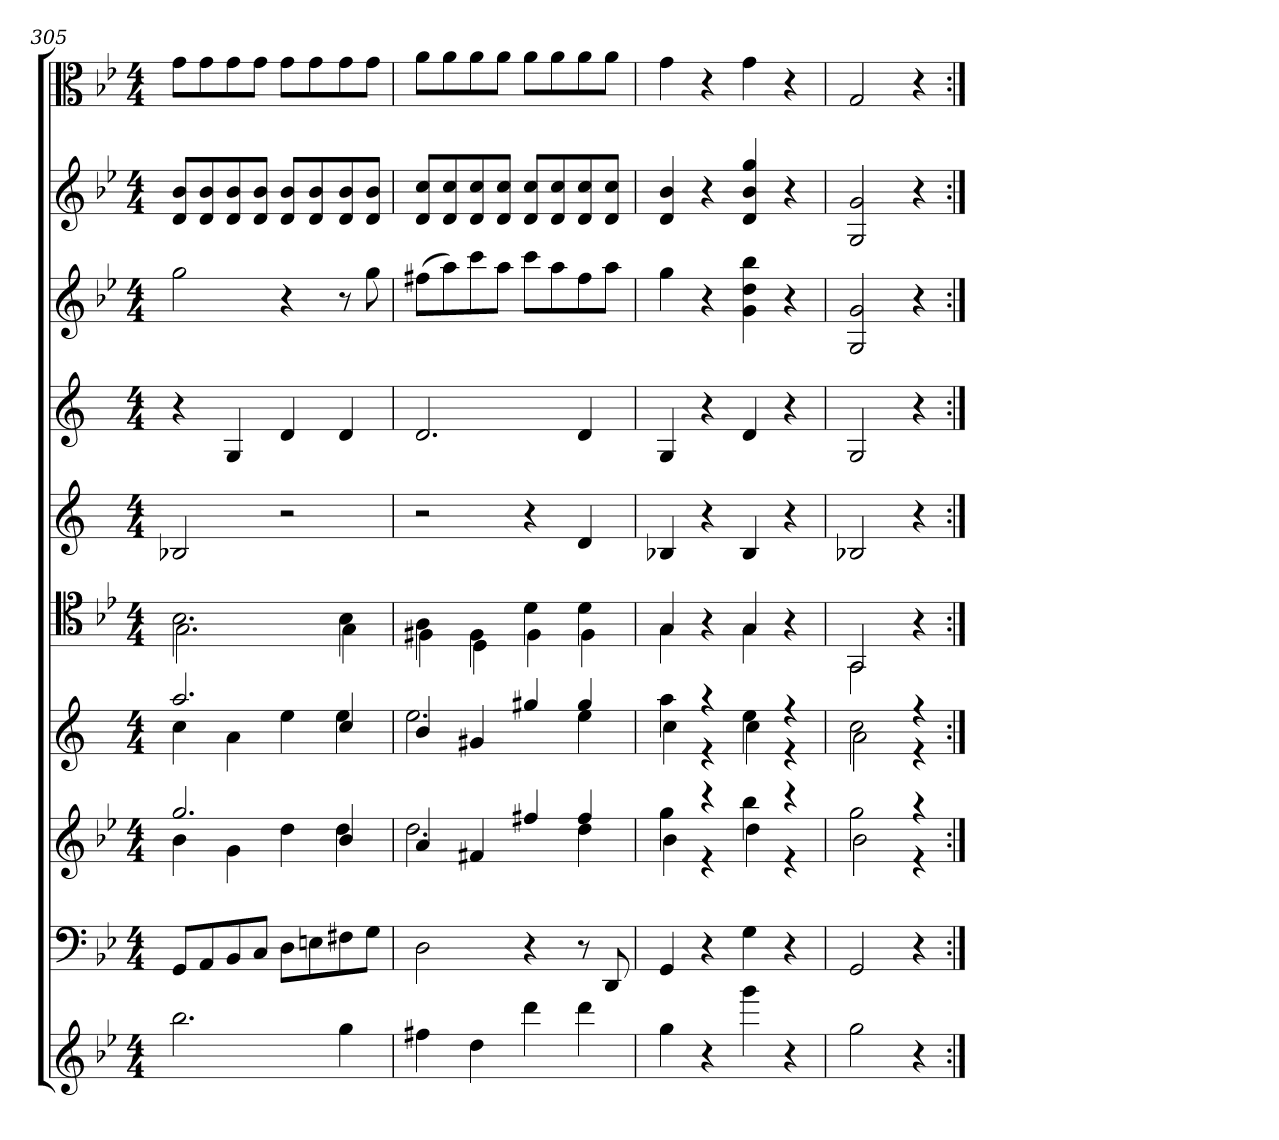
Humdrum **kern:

**kern	**kern	**kern	**kern	**kern	**kern	**kern	**kern	**kern	**kern
*part10	*part9	*part8	*part7	*part6	*part5	*part4	*part3	*part2	*part1
*staff10	*staff9	*staff8	*staff7	*staff6	*staff5	*staff4	*staff3	*staff2	*staff1
*clefG2	*clefF4	*clefG2	*clefG2	*clefC4	*clefG2	*clefG2	*clefG2	*clefG2	*clefC3
*k[b-e-]	*k[b-e-]	*k[b-e-]	*k[]	*k[b-e-]	*k[]	*k[]	*k[b-e-]	*k[b-e-]	*k[b-e-]
*g:	*g:	*g:	*	*g:	*	*	*g:	*g:	*g:
*M4/4	*M4/4	*M4/4	*M4/4	*M4/4	*M4/4	*M4/4	*M4/4	*M4/4	*M4/4
=305	=305	=305	=305	=305	=305	=305	=305	=305	=305
*	*	*^	*^	*^	*	*	*	*	*
2.bb-\	8GG/L	2.gg/	4b-\	2.aa/	4cc\	2.B-\	2.G\	2B-X/	4r	2gg\	8d/ 8b-/L	8g\L
.	8AA/	.	.	.	.	.	.	.	.	.	8d/ 8b-/	8g\
.	8BB-/	.	4g\	.	4a\	.	.	.	4G/	.	8d/ 8b-/	8g\
.	8C/J	.	.	.	.	.	.	.	.	.	8d/ 8b-/J	8g\J
.	8D\L	.	4dd\	.	4ee\	.	.	2r	4d/	4r	8d/ 8b-/L	8g\L
.	8En\	.	.	.	.	.	.	.	.	.	8d/ 8b-/	8g\
4gg\	8F#X\	4b-/	4dd\	4cc/	4ee\	4B-\	4G\	.	4d/	8r	8d/ 8b-/	8g\
.	8G\J	.	.	.	.	.	.	.	.	8gg\	8d/ 8b-/J	8g\J
=306	=306	=306	=306	=306	=306	=306	=306	=306	=306	=306	=306	=306
4ff#X\	2D\	4a/	2.dd\	4b/	2.ee\	4A\	4F#X\	2r	2.d/	(8ff#X\L	8d/ 8cc/L	8a\L
.	.	.	.	.	.	.	.	.	.	8aa\)	8d/ 8cc/	8a\
4dd\	.	4f#X/	.	4g#X/	.	4F#\	4D\	.	.	8ccc\	8d/ 8cc/	8a\
.	.	.	.	.	.	.	.	.	.	8aa\J	8d/ 8cc/J	8a\J
4ddd\	4r	4ff#X/	.	4gg#X/	.	4d\	4F#\	4r	.	8ccc\L	8d/ 8cc/L	8a\L
.	.	.	.	.	.	.	.	.	.	8aa\	8d/ 8cc/	8a\
4ddd\	8r	4ff#/	4dd\	4gg#/	4ee\	4d\	4F#\	4d/	4d/	8ff#\	8d/ 8cc/	8a\
.	8DD/	.	.	.	.	.	.	.	.	8aa\J	8d/ 8cc/J	8a\J
=307	=307	=307	=307	=307	=307	=307	=307	=307	=307	=307	=307	=307
4gg\	4GG/	4gg\	4b-\	4aa\	4cc\	4G/	4G\	4B-X/	4G/	4gg\	4d/ 4b-/	4g\
4r	4r	4r	4r	4r	4r	4r	4ryy	4r	4r	4r	4r	4r
4ggg\	4G\	4bb-\	4dd\	4ee\	4cc\	4G/	4G\	4B-/	4d/	4g\ 4dd\ 4bb-\	4d/ 4b-/ 4gg/	4g\
4r	4r	4r	4r	4r	4r	4r	4ryy	4r	4r	4r	4r	4r
=308	=308	=308	=308	=308	=308	=308	=308	=308	=308	=308	=308	=308
2gg\	2GG/	2gg\	2b-\	2cc\	2a\	2GG/	2GG\	2B-X/	2G/	2G/ 2g/	2G/ 2g/	2G/
4r	4r	4r	4r	4r	4r	4r	4ryy	4r	4r	4r	4r	4r
*	*	*v	*v	*	*	*v	*v	*	*	*	*	*
*	*	*	*v	*v	*	*	*	*	*	*
=:|!	=:|!	=:|!	=:|!	=:|!	=:|!	=:|!	=:|!	=:|!	=:|!
*-	*-	*-	*-	*-	*-	*-	*-	*-	*-
